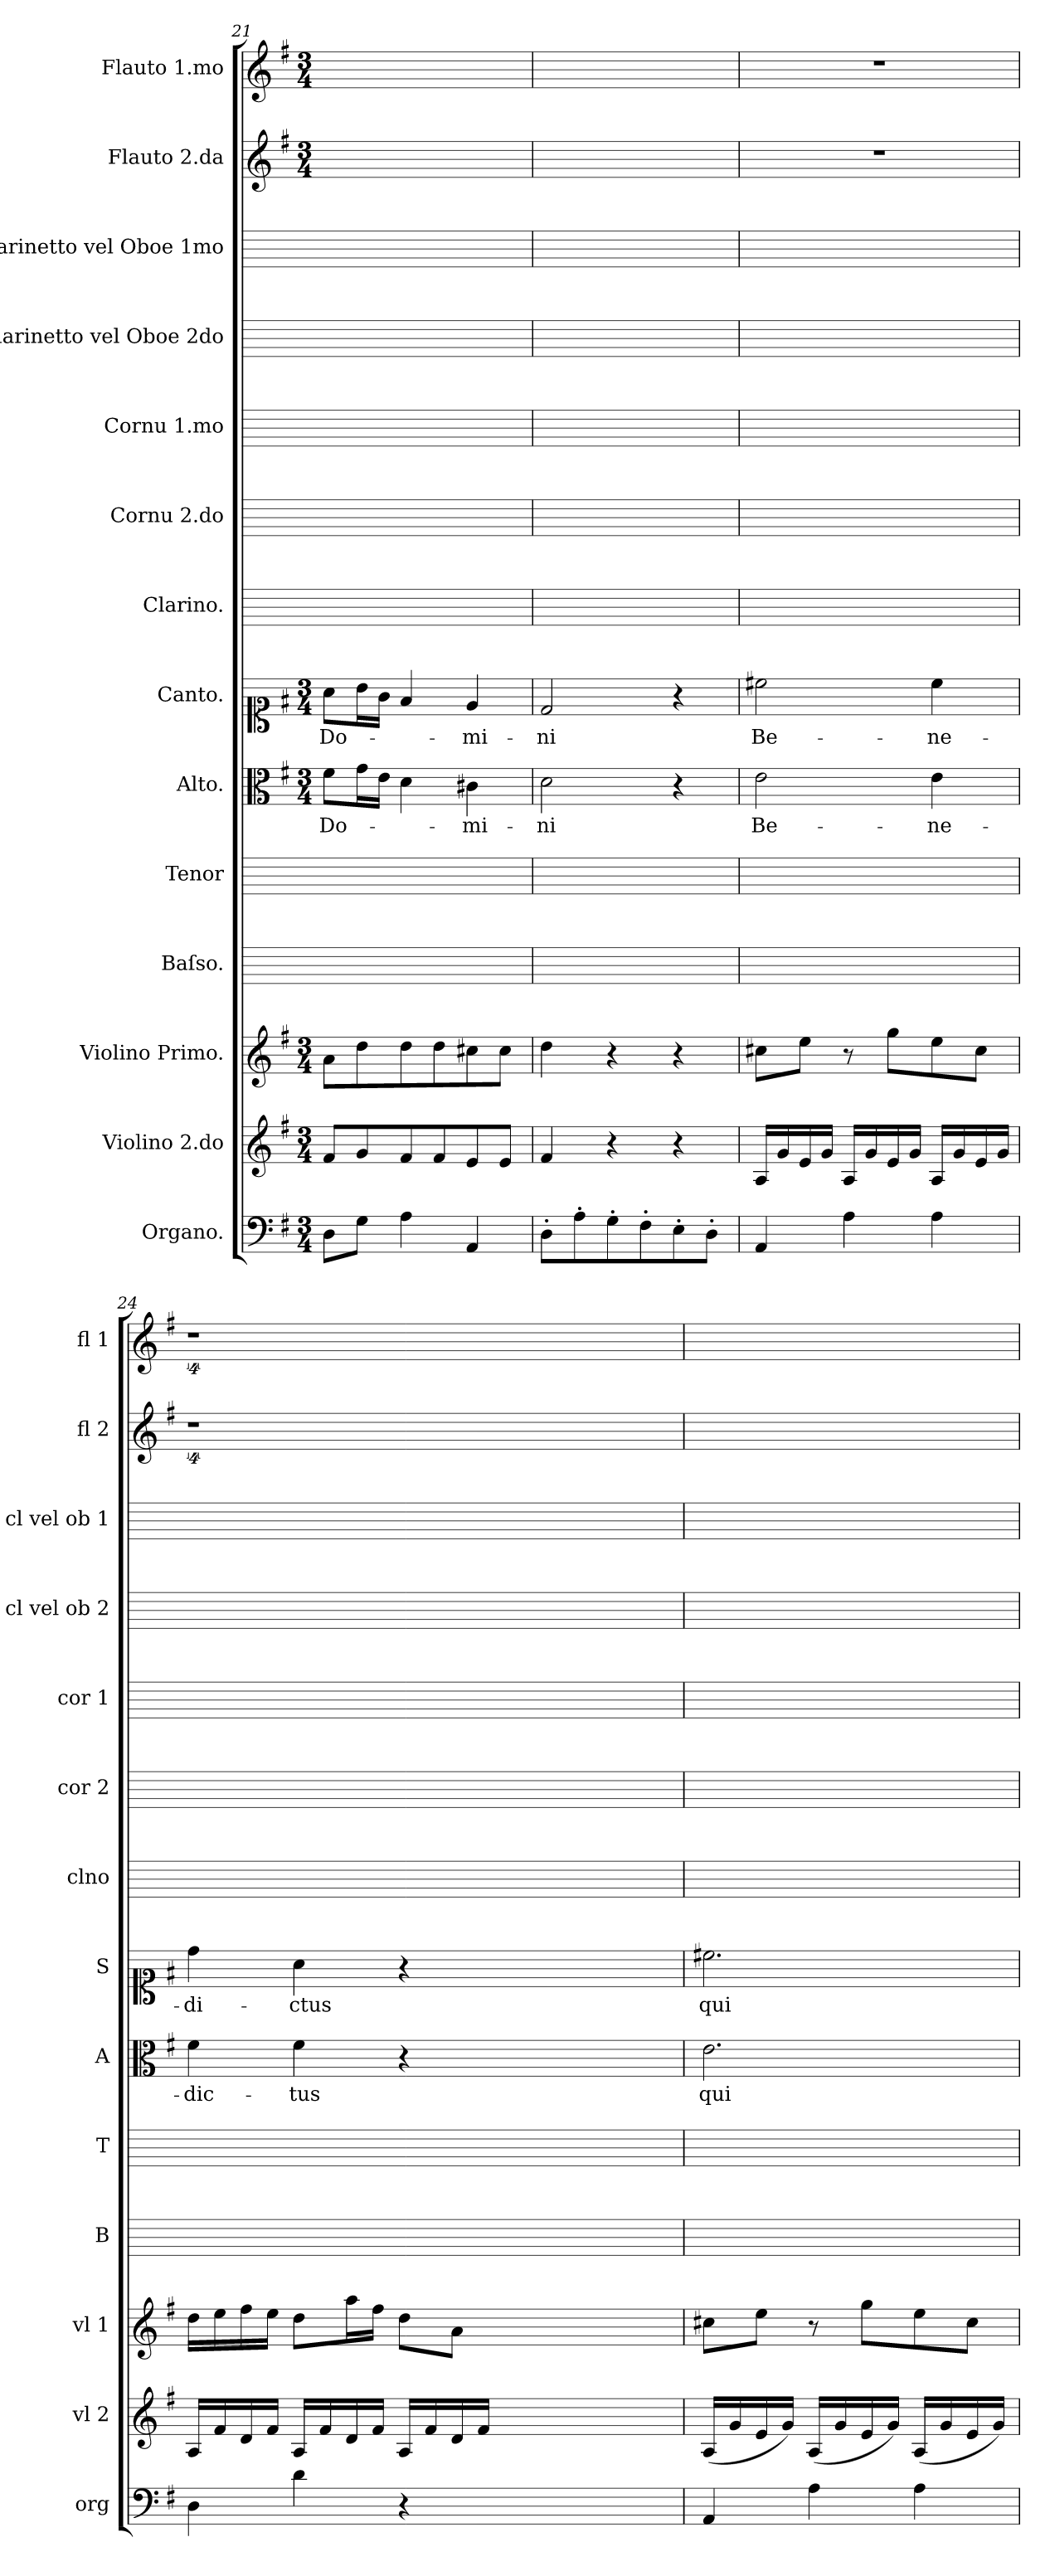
**kern	**kern	**kern	**kern	**kern	**kern	**text	**kern	**text	**kern	**kern	**kern	**kern	**kern	**kern	**kern
*part14	*part13	*part12	*part11	*part10	*part9	*part9	*part8	*part8	*part7	*part6	*part5	*part4	*part3	*part2	*part1
*staff14	*staff13	*staff12	*staff11	*staff10	*staff9	*staff9	*staff8	*staff8	*staff7	*staff6	*staff5	*staff4	*staff3	*staff2	*staff1
*I"Organo.	*I"Violino 2.do	*I"Violino Primo.	*I"Baſso.	*I"Tenor	*I"Alto.	*	*I"Canto.	*	*I"Clarino.	*I"Cornu 2.do	*I"Cornu 1.mo	*I"Clarinetto vel Oboe 2do	*I"Clarinetto vel Oboe 1mo	*I"Flauto 2.da	*I"Flauto 1.mo
*I'org	*I'vl 2	*I'vl 1	*I'B	*I'T	*I'A	*	*I'S	*	*I'clno	*I'cor 2	*I'cor 1	*I'cl vel ob 2	*I'cl vel ob 1	*I'fl 2	*I'fl 1
*clefF4	*clefG2	*clefG2	*	*	*clefC3	*	*clefC1	*	*	*	*	*	*	*clefG2	*clefG2
*k[f#]	*k[f#]	*k[f#]	*	*	*k[f#]	*	*k[f#]	*	*	*	*	*	*	*k[f#]	*k[f#]
*G:	*G:	*G:	*	*	*G:	*	*G:	*	*	*	*	*	*	*G:	*G:
*M3/4	*M3/4	*M3/4	*	*	*M3/4	*	*M3/4	*	*	*	*	*	*	*M3/4	*M3/4
=21	=21	=21	=21	=21	=21	=21	=21	=21	=21	=21	=21	=21	=21	=21	=21
8D\L	8f#/L	8a\L	2.ryy	2.ryy	8f#\L	Do-	8a\L	Do-	2.ryy	2.ryy	2.ryy	2.ryy	2.ryy	2.ryy	2.ryy
8G\J	8g/	8dd\	.	.	16g\L	.	16b\L	.	.	.	.	.	.	.	.
.	.	.	.	.	16e\JJ	.	16g\JJ	.	.	.	.	.	.	.	.
4A\	8f#/	8dd\	.	.	4d\	.	4f#/	.	.	.	.	.	.	.	.
.	8f#/	8dd\	.	.	.	.	.	.	.	.	.	.	.	.	.
4AA/	8e/	8cc#X\	.	.	4c#X\	-mi-	4e/	-mi-	.	.	.	.	.	.	.
.	8e/J	8cc#\J	.	.	.	.	.	.	.	.	.	.	.	.	.
=22	=22	=22	=22	=22	=22	=22	=22	=22	=22	=22	=22	=22	=22	=22	=22
8D'\L	4f#/	4dd\	2.ryy	2.ryy	2d\	-ni	2d/	-ni	2.ryy	2.ryy	2.ryy	2.ryy	2.ryy	2.ryy	2.ryy
8A'\	.	.	.	.	.	.	.	.	.	.	.	.	.	.	.
8G'\	4r	4r	.	.	.	.	.	.	.	.	.	.	.	.	.
8F#'\	.	.	.	.	.	.	.	.	.	.	.	.	.	.	.
8E'\	4r	4r	.	.	4r	.	4r	.	.	.	.	.	.	.	.
8D'\J	.	.	.	.	.	.	.	.	.	.	.	.	.	.	.
=23	=23	=23	=23	=23	=23	=23	=23	=23	=23	=23	=23	=23	=23	=23	=23
4AA/	16A/LL	8cc#X\L	2.ryy	2.ryy	2e\	Be-	2cc#X\	Be-	2.ryy	2.ryy	2.ryy	2.ryy	2.ryy	2.r	2.r
.	16g/	.	.	.	.	.	.	.	.	.	.	.	.	.	.
.	16e/	8ee\J	.	.	.	.	.	.	.	.	.	.	.	.	.
.	16g/JJ	.	.	.	.	.	.	.	.	.	.	.	.	.	.
4A\	16A/LL	8r	.	.	.	.	.	.	.	.	.	.	.	.	.
.	16g/	.	.	.	.	.	.	.	.	.	.	.	.	.	.
.	16e/	8gg\L	.	.	.	.	.	.	.	.	.	.	.	.	.
.	16g/JJ	.	.	.	.	.	.	.	.	.	.	.	.	.	.
4A\	16A/LL	8ee\	.	.	4e\	-ne-	4cc#\	-ne-	.	.	.	.	.	.	.
.	16g/	.	.	.	.	.	.	.	.	.	.	.	.	.	.
.	16e/	8cc#\J	.	.	.	.	.	.	.	.	.	.	.	.	.
.	16g/JJ	.	.	.	.	.	.	.	.	.	.	.	.	.	.
=24	=24	=24	=24	=24	=24	=24	=24	=24	=24	=24	=24	=24	=24	=24	=24
4D\	16A/LL	16dd\LL	2.ryy	2.ryy	4f#\	-dic-	4dd\	-di-	2.ryy	2.ryy	2.ryy	2.ryy	2.ryy	4%9r	4%9r
.	16f#/	16ee\	.	.	.	.	.	.	.	.	.	.	.	.	.
.	16d/	16ff#\	.	.	.	.	.	.	.	.	.	.	.	.	.
.	16f#/JJ	16ee\JJ	.	.	.	.	.	.	.	.	.	.	.	.	.
4d\	16A/LL	8dd\L	.	.	4f#\	-tus	4a\	-ctus	.	.	.	.	.	.	.
.	16f#/	.	.	.	.	.	.	.	.	.	.	.	.	.	.
.	16d/	16aa\L	.	.	.	.	.	.	.	.	.	.	.	.	.
.	16f#/JJ	16ff#\JJ	.	.	.	.	.	.	.	.	.	.	.	.	.
4r	16A/LL	8dd\L	.	.	4r	.	4r	.	.	.	.	.	.	.	.
.	16f#/	.	.	.	.	.	.	.	.	.	.	.	.	.	.
.	16d/	8a\J	.	.	.	.	.	.	.	.	.	.	.	.	.
.	16f#/JJ	.	.	.	.	.	.	.	.	.	.	.	.	.	.
1.ryy	1.ryy	1.ryy	1.ryy	1.ryy	1.ryy	.	1.ryy	.	1.ryy	1.ryy	1.ryy	1.ryy	1.ryy	.	.
=25	=25	=25	=25	=25	=25	=25	=25	=25	=25	=25	=25	=25	=25	=25	=25
4AA/	(>16A/LL	8cc#X\L	2.ryy	2.ryy	2.e\	qui	2.cc#X\	qui	2.ryy	2.ryy	2.ryy	2.ryy	2.ryy	2.ryy	2.ryy
.	16g/	.	.	.	.	.	.	.	.	.	.	.	.	.	.
.	16e/	8ee\J	.	.	.	.	.	.	.	.	.	.	.	.	.
.	16g/JJ)	.	.	.	.	.	.	.	.	.	.	.	.	.	.
4A\	(>16A/LL	8r	.	.	.	.	.	.	.	.	.	.	.	.	.
.	16g/	.	.	.	.	.	.	.	.	.	.	.	.	.	.
.	16e/	8gg\L	.	.	.	.	.	.	.	.	.	.	.	.	.
.	16g/JJ)	.	.	.	.	.	.	.	.	.	.	.	.	.	.
4A\	(>16A/LL	8ee\	.	.	.	.	.	.	.	.	.	.	.	.	.
.	16g/	.	.	.	.	.	.	.	.	.	.	.	.	.	.
.	16e/	8cc#\J	.	.	.	.	.	.	.	.	.	.	.	.	.
.	16g/JJ)	.	.	.	.	.	.	.	.	.	.	.	.	.	.
=	=	=	=	=	=	=	=	=	=	=	=	=	=	=	=
*-	*-	*-	*-	*-	*-	*-	*-	*-	*-	*-	*-	*-	*-	*-	*-
